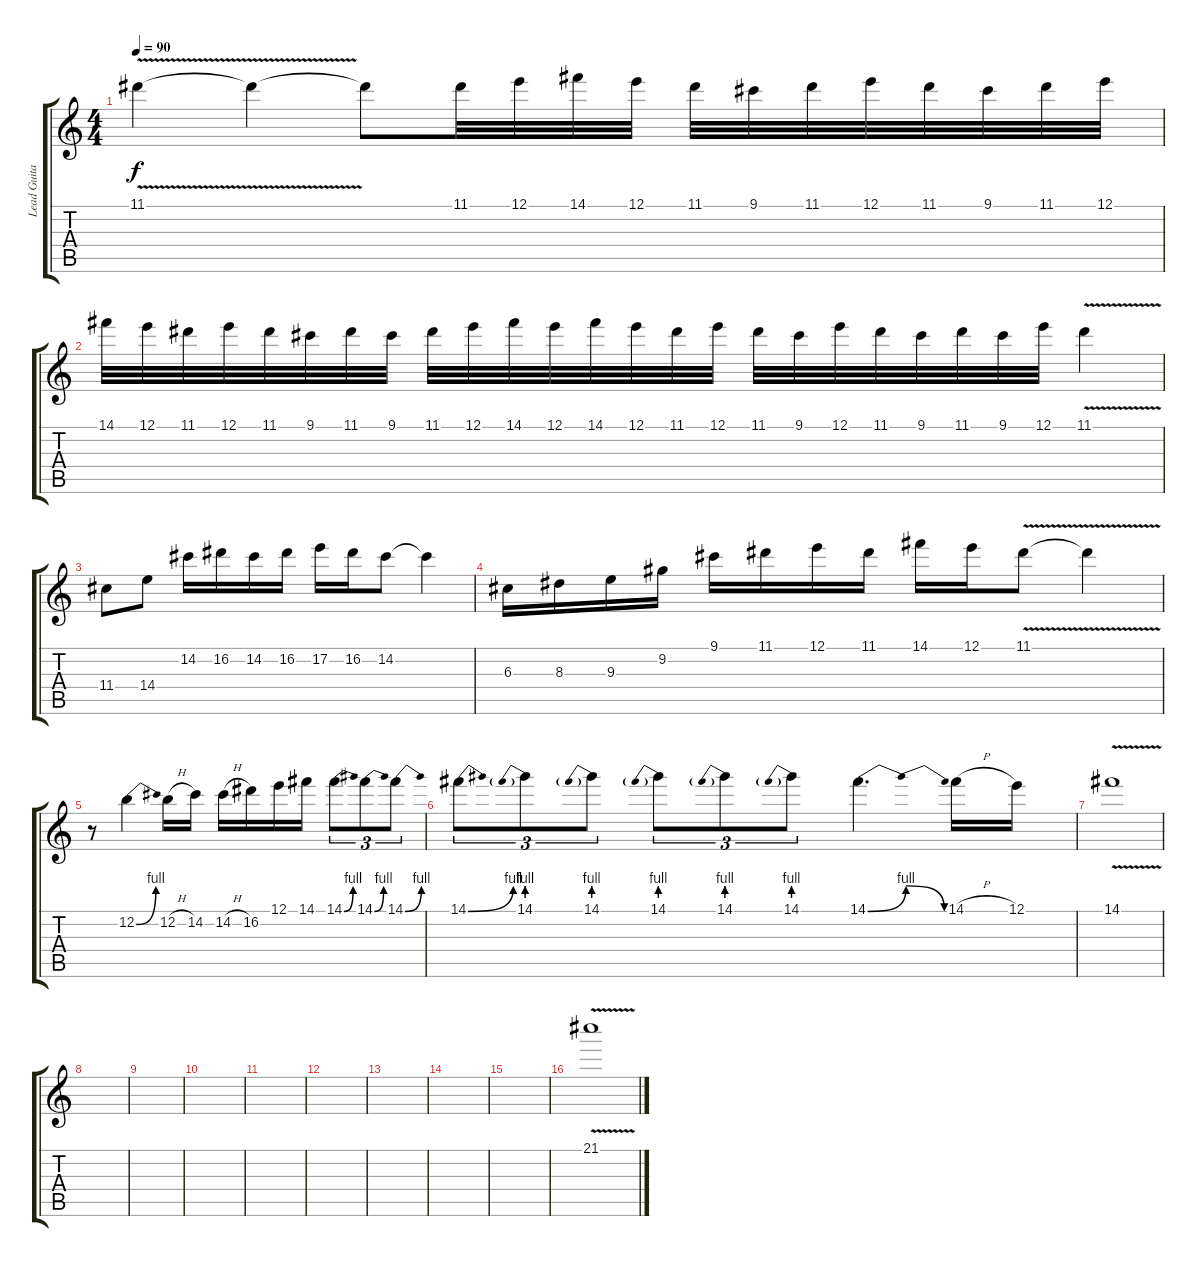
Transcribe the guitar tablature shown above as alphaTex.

\track ("Lead Guitar" "Lead Guita") {instrument distortionguitar}
\staff {score tabs}
\tuning (E4 B3 G3 D3 A2 E2) {hide}
\ts (4 4)
\tempo 90
\clef g2
\ks c
11.1{v}.4{dy f} 11.1{t}.4 11.1{t}.8 11.1.32 12.1.32 14.1.32 12.1.32 11.1.32 9.1.32 11.1.32 12.1.32 11.1.32 9.1.32 11.1.32 12.1.32 |
14.1.32 12.1.32 11.1.32 12.1.32 11.1.32 9.1.32 11.1.32 9.1.32 11.1.32 12.1.32 14.1.32 12.1.32 14.1.32 12.1.32 11.1.32 12.1.32 11.1.32 9.1.32 12.1.32 11.1.32 9.1.32 11.1.32 9.1.32 12.1.32 11.1{v}.4 |
11.4.8 14.4.8 14.2.16 16.2.16 14.2.16 16.2.16 17.2.16 16.2.16 14.2.8 14.2{t}.4 |
6.3.16 8.3.16 9.3.16 9.2.16 9.1.16 11.1.16 12.1.16 11.1.16 14.1.16 12.1.16 11.1{v}.8 11.1{t}.4 |
r.8 12.2{be (bend 0 0 60 4)}.4 12.2{h}.16 14.2.16 14.2{h}.16 16.2.16 12.1.16 14.1.16 14.1{be (bend 0 0 60 4)}.8{tu (3 2)} 14.1{be (bend 0 0 60 4)}.8{tu (3 2)} 14.1{be (bend 0 0 60 4)}.8{tu (3 2)} |
14.1{be (bend 0 0 60 4)}.8{tu (3 2)} 14.1{be (prebend 0 4 60 4)}.8{tu (3 2)} 14.1{be (prebend 0 4 60 4)}.8{tu (3 2)} 14.1{be (prebend 0 4 60 4)}.8{tu (3 2)} 14.1{be (prebend 0 4 60 4)}.8{tu (3 2)} 14.1{be (prebend 0 4 60 4)}.8{tu (3 2)} 14.1{be (bendrelease 0 0 10 4 20 4 60 0)}.4{d} 14.1{h}.16 12.1.16 |
14.1{v}.1 |
|
|
|
|
|
|
|
|
21.1{v}.1
